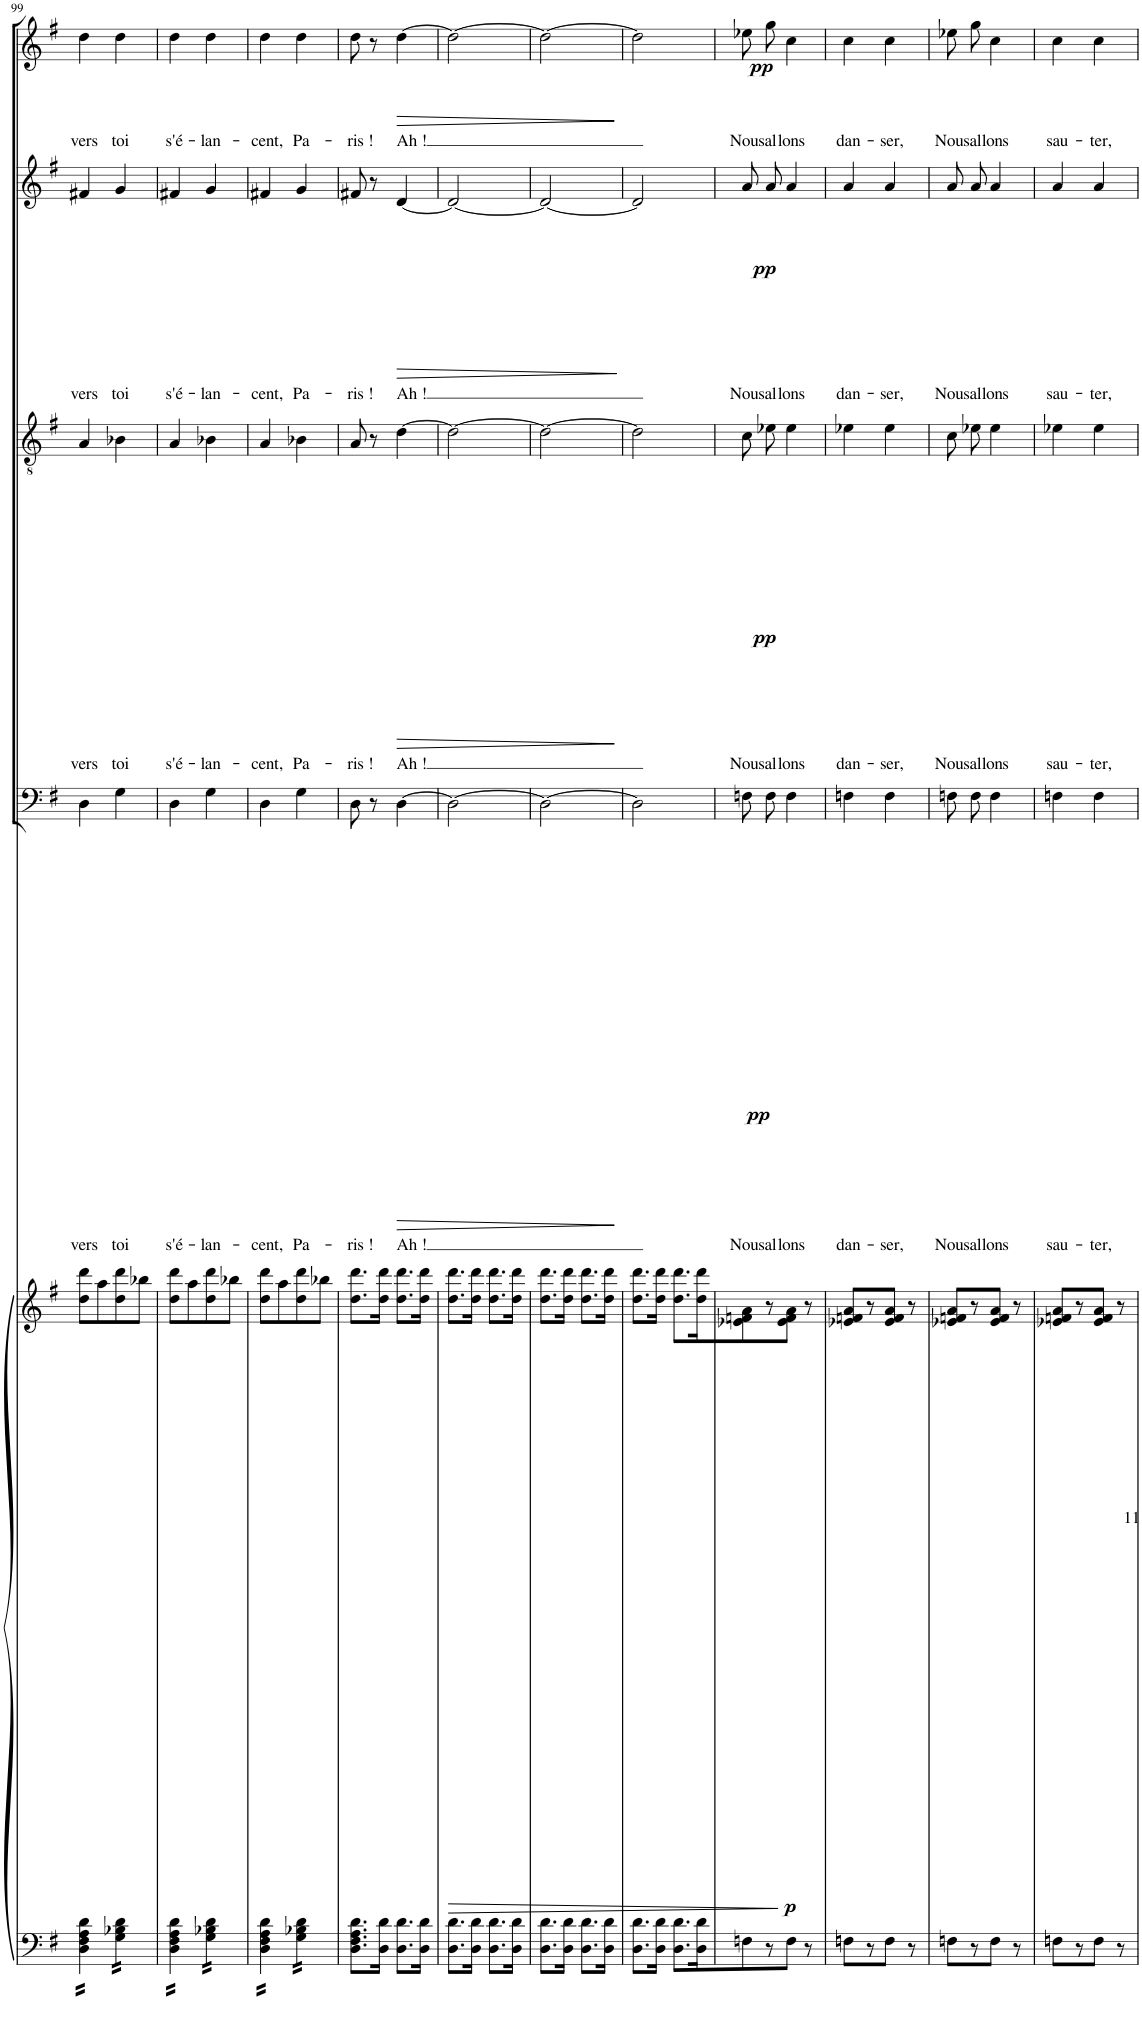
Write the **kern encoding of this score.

**kern	**kern	**dynam	**kern	**text	**dynam	**kern	**text	**dynam	**kern	**text	**dynam	**kern	**text	**dynam
*part5	*part5	*part5	*part4	*part4	*part4	*part3	*part3	*part3	*part2	*part2	*part2	*part1	*part1	*part1
*staff6	*staff5	*staff5/6	*staff4	*staff4	*staff4	*staff3	*staff3	*staff3	*staff2	*staff2	*staff2	*staff1	*staff1	*staff1
*I"Piano	*	*	*I"Basses	*	*	*I"Ténors	*	*	*I"Alti	*	*	*I"Soprani	*	*
*I'Pno	*	*	*	*	*	*	*	*	*	*	*	*	*	*
!!LO:PB:g=z
*clefF4	*clefG2	*	*clefF4	*	*	*clefGv2	*	*	*clefG2	*	*	*clefG2	*	*
*k[f#]	*k[f#]	*	*k[f#]	*	*	*k[f#]	*	*	*k[f#]	*	*	*k[f#]	*	*
*M2/4	*M2/4	*	*M2/4	*	*	*M2/4	*	*	*M2/4	*	*	*M2/4	*	*
=99	=99	=99	=99	=99	=99	=99	=99	=99	=99	=99	=99	=99	=99	=99
!	!	!	!	!LO:LY:b	!	!	!LO:LY:b	!	!	!LO:LY:b	!	!	!LO:LY:b	!
*tremolo	*	*	*	*	*	*	*	*	*	*	*	*	*	*
16D\ 16F#\ 16A\ 16d\LL	8dd\ 8ddd\L	.	4D\	vers	.	4A/	vers	.	4f#X/	vers	.	4dd\	vers	.
16D\ 16F#\ 16A\ 16d\	.	.	.	.	.	.	.	.	.	.	.	.	.	.
16D\ 16F#\ 16A\ 16d\	8aa\	.	.	.	.	.	.	.	.	.	.	.	.	.
16D\ 16F#\ 16A\ 16d\JJ	.	.	.	.	.	.	.	.	.	.	.	.	.	.
!	!	!	!	!LO:LY:b	!	!	!LO:LY:b	!	!	!LO:LY:b	!	!	!LO:LY:b	!
16G\ 16B-X\ 16d\LL	8dd\ 8ddd\	.	4G\	toi	.	4B-X\	toi	.	4g/	toi	.	4dd\	toi	.
16G\ 16B-X\ 16d\	.	.	.	.	.	.	.	.	.	.	.	.	.	.
16G\ 16B-X\ 16d\	8bb-X\J	.	.	.	.	.	.	.	.	.	.	.	.	.
16G\ 16B-X\ 16d\JJ	.	.	.	.	.	.	.	.	.	.	.	.	.	.
=100	=100	=100	=100	=100	=100	=100	=100	=100	=100	=100	=100	=100	=100	=100
!	!	!	!	!LO:LY:b	!	!	!LO:LY:b	!	!	!LO:LY:b	!	!	!LO:LY:b	!
16D\ 16F#\ 16A\ 16d\LL	8dd\ 8ddd\L	.	4D\	s'é-	.	4A/	s'é-	.	4f#X/	s'é-	.	4dd\	s'é-	.
16D\ 16F#\ 16A\ 16d\	.	.	.	.	.	.	.	.	.	.	.	.	.	.
16D\ 16F#\ 16A\ 16d\	8aa\	.	.	.	.	.	.	.	.	.	.	.	.	.
16D\ 16F#\ 16A\ 16d\JJ	.	.	.	.	.	.	.	.	.	.	.	.	.	.
!	!	!	!	!LO:LY:b	!	!	!LO:LY:b	!	!	!LO:LY:b	!	!	!LO:LY:b	!
16G\ 16B-X\ 16d\LL	8dd\ 8ddd\	.	4G\	-lan-	.	4B-X\	-lan-	.	4g/	-lan-	.	4dd\	-lan-	.
16G\ 16B-X\ 16d\	.	.	.	.	.	.	.	.	.	.	.	.	.	.
16G\ 16B-X\ 16d\	8bb-X\J	.	.	.	.	.	.	.	.	.	.	.	.	.
16G\ 16B-X\ 16d\JJ	.	.	.	.	.	.	.	.	.	.	.	.	.	.
=101	=101	=101	=101	=101	=101	=101	=101	=101	=101	=101	=101	=101	=101	=101
!	!	!	!	!LO:LY:b	!	!	!LO:LY:b	!	!	!LO:LY:b	!	!	!LO:LY:b	!
16D\ 16F#\ 16A\ 16d\LL	8dd\ 8ddd\L	.	4D\	-cent,	.	4A/	-cent,	.	4f#X/	-cent,	.	4dd\	-cent,	.
16D\ 16F#\ 16A\ 16d\	.	.	.	.	.	.	.	.	.	.	.	.	.	.
16D\ 16F#\ 16A\ 16d\	8aa\	.	.	.	.	.	.	.	.	.	.	.	.	.
16D\ 16F#\ 16A\ 16d\JJ	.	.	.	.	.	.	.	.	.	.	.	.	.	.
!	!	!	!	!LO:LY:b	!	!	!LO:LY:b	!	!	!LO:LY:b	!	!	!LO:LY:b	!
16G\ 16B-X\ 16d\LL	8dd\ 8ddd\	.	4G\	Pa-	.	4B-X\	Pa-	.	4g/	Pa-	.	4dd\	Pa-	.
16G\ 16B-X\ 16d\	.	.	.	.	.	.	.	.	.	.	.	.	.	.
16G\ 16B-X\ 16d\	8bb-X\J	.	.	.	.	.	.	.	.	.	.	.	.	.
16G\ 16B-X\ 16d\JJ	.	.	.	.	.	.	.	.	.	.	.	.	.	.
*Xtremolo	*	*	*	*	*	*	*	*	*	*	*	*	*	*
=102	=102	=102	=102	=102	=102	=102	=102	=102	=102	=102	=102	=102	=102	=102
!	!	!	!	!LO:LY:b	!	!	!LO:LY:b	!	!	!LO:LY:b	!	!	!LO:LY:b	!
8.D\ 8.F#\ 8.A\ 8.d\L	8.dd\ 8.ddd\L	.	8D\	-ris !	.	8A/	-ris !	.	8f#X/	-ris !	.	8dd\	-ris !	.
.	.	.	8r	.	.	8r	.	.	8r	.	.	8r	.	.
16D\ 16d\Jk	16dd\ 16ddd\Jk	.	.	.	.	.	.	.	.	.	.	.	.	.
!	!	!	!	!LO:LY:b	!LO:HP:b	!	!LO:LY:b	!LO:HP:b	!	!LO:LY:b	!LO:HP:b	!	!LO:LY:b	!LO:HP:b
8.D\ 8.d\L	8.dd\ 8.ddd\L	.	[4D\	Ah !	>	[4d\	Ah !	>	[4d/	Ah !	>	[4dd\	Ah !	>
16D\ 16d\Jk	16dd\ 16ddd\Jk	.	.	.	.	.	.	.	.	.	.	.	.	.
=103	=103	=103	=103	=103	=103	=103	=103	=103	=103	=103	=103	=103	=103	=103
!	!	!LO:HP:b	!	!	!	!	!	!	!	!	!	!	!	!
8.D\ 8.d\L	8.dd\ 8.ddd\L	>	2D\_	.	.	2d\_	.	.	2d/_	.	.	2dd\_	.	.
16D\ 16d\Jk	16dd\ 16ddd\Jk	.	.	.	.	.	.	.	.	.	.	.	.	.
8.D\ 8.d\L	8.dd\ 8.ddd\L	.	.	.	.	.	.	.	.	.	.	.	.	.
16D\ 16d\Jk	16dd\ 16ddd\Jk	.	.	.	.	.	.	.	.	.	.	.	.	.
=104	=104	=104	=104	=104	=104	=104	=104	=104	=104	=104	=104	=104	=104	=104
8.D\ 8.d\L	8.dd\ 8.ddd\L	.	2D\_	.	.	2d\_	.	.	2d/_	.	.	2dd\_	.	.
16D\ 16d\Jk	16dd\ 16ddd\Jk	.	.	.	.	.	.	.	.	.	.	.	.	.
8.D\ 8.d\L	8.dd\ 8.ddd\L	.	.	.	.	.	.	.	.	.	.	.	.	.
!	!	!LO:DY:n=1:b	!	!	!	!	!	!	!	!	!	!	!	!
16D\ 16d\Jk	16dd\ 16ddd\Jk	] p	.	.	.	.	.	.	.	.	.	.	.	.
.	.	.	.	.	]	.	.	]	.	.	]	.	.	]
=105	=105	=105	=105	=105	=105	=105	=105	=105	=105	=105	=105	=105	=105	=105
8.D\ 8.d\L	8.dd\ 8.ddd\L	.	2D\]	.	.	2d\]	.	.	2d/]	.	.	2dd\]	.	.
16D\ 16d\Jk	16dd\ 16ddd\Jk	.	.	.	.	.	.	.	.	.	.	.	.	.
8.D\ 8.d\L	8.dd\ 8.ddd\L	.	.	.	.	.	.	.	.	.	.	.	.	.
16D\ 16d\K	16dd\ 16ddd\K	.	.	.	.	.	.	.	.	.	.	.	.	.
=106	=106	=106	=106	=106	=106	=106	=106	=106	=106	=106	=106	=106	=106	=106
!	!	!LO:DY:b=2	!	!LO:LY:b	!LO:DY:b	!	!LO:LY:b	!LO:DY:b	!	!LO:LY:b	!LO:DY:b	!	!LO:LY:b	!LO:DY:b
8Fn\	8e-X\ 8fn\ 8a\	pp	8Fn\L	Nous	pp	8c\L	Nous	pp	8a/L	Nous	pp	8ee-X\L	Nous	pp
!	!	!	!	!LO:LY:b	!	!	!LO:LY:b	!	!	!LO:LY:b	!	!	!LO:LY:b	!
8r	8r	.	8F\J	al-	.	8e-X\J	al-	.	8a/J	al-	.	8gg\J	al-	.
!	!	!	!	!LO:LY:b	!	!	!LO:LY:b	!	!	!LO:LY:b	!	!	!LO:LY:b	!
8F\J	8e-\ 8f\ 8a\J	.	4F\	-lons	.	4e-\	-lons	.	4a/	-lons	.	4cc\	-lons	.
8r	8r	.	.	.	.	.	.	.	.	.	.	.	.	.
=107	=107	=107	=107	=107	=107	=107	=107	=107	=107	=107	=107	=107	=107	=107
!	!	!	!	!LO:LY:b	!	!	!LO:LY:b	!	!	!LO:LY:b	!	!	!LO:LY:b	!
8Fn\L	8e-X/ 8fn/ 8a/L	.	4Fn\	dan-	.	4e-X\	dan-	.	4a/	dan-	.	4cc\	dan-	.
8r	8r	.	.	.	.	.	.	.	.	.	.	.	.	.
!	!	!	!	!LO:LY:b	!	!	!LO:LY:b	!	!	!LO:LY:b	!	!	!LO:LY:b	!
8F\J	8e-/ 8f/ 8a/J	.	4F\	-ser,	.	4e-\	-ser,	.	4a/	-ser,	.	4cc\	-ser,	.
8r	8r	.	.	.	.	.	.	.	.	.	.	.	.	.
=108	=108	=108	=108	=108	=108	=108	=108	=108	=108	=108	=108	=108	=108	=108
!	!	!	!	!LO:LY:b	!	!	!LO:LY:b	!	!	!LO:LY:b	!	!	!LO:LY:b	!
8Fn\L	8e-X/ 8fn/ 8a/L	.	8Fn\L	Nous	.	8c\L	Nous	.	8a/L	Nous	.	8ee-X\L	Nous	.
!	!	!	!	!LO:LY:b	!	!	!LO:LY:b	!	!	!LO:LY:b	!	!	!LO:LY:b	!
8r	8r	.	8F\J	al-	.	8e-X\J	al-	.	8a/J	al-	.	8gg\J	al-	.
!	!	!	!	!LO:LY:b	!	!	!LO:LY:b	!	!	!LO:LY:b	!	!	!LO:LY:b	!
8F\J	8e-/ 8f/ 8a/J	.	4F\	-lons	.	4e-\	-lons	.	4a/	-lons	.	4cc\	-lons	.
8r	8r	.	.	.	.	.	.	.	.	.	.	.	.	.
=109	=109	=109	=109	=109	=109	=109	=109	=109	=109	=109	=109	=109	=109	=109
!	!	!	!	!LO:LY:b	!	!	!LO:LY:b	!	!	!LO:LY:b	!	!	!LO:LY:b	!
8Fn\L	8e-X/ 8fn/ 8a/L	.	4Fn\	sau-	.	4e-X\	sau-	.	4a/	sau-	.	4cc\	sau-	.
8r	8r	.	.	.	.	.	.	.	.	.	.	.	.	.
!	!	!	!	!LO:LY:b	!	!	!LO:LY:b	!	!	!LO:LY:b	!	!	!LO:LY:b	!
8F\J	8e-/ 8f/ 8a/J	.	4F\	-ter,	.	4e-\	-ter,	.	4a/	-ter,	.	4cc\	-ter,	.
8r	8r	.	.	.	.	.	.	.	.	.	.	.	.	.
=	=	=	=	=	=	=	=	=	=	=	=	=	=	=
*-	*-	*-	*-	*-	*-	*-	*-	*-	*-	*-	*-	*-	*-	*-
